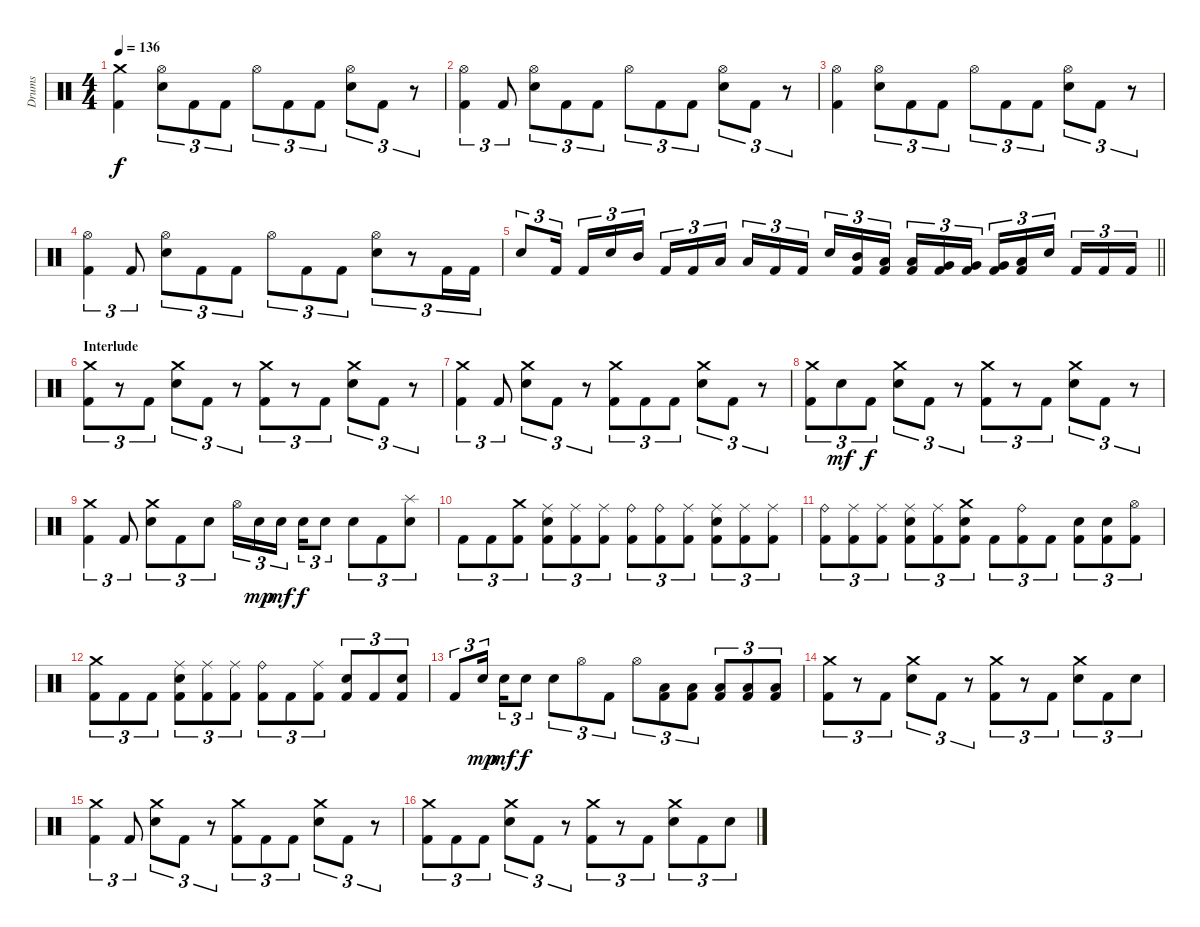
\track ("Drums" "Drums") {instrument percussion}
\staff {score}
\articulation defaults
\ts (4 4)
\tempo 136
\clef neutral
\ks c
("Crash medium (hit)" "Kick (hit) 2").4{dy f} ("Hi-Hat (open)" "Electric Snare (hit)").8{tu (3 2)} "Kick (hit) 2".8{tu (3 2)} "Kick (hit) 2".8{tu (3 2)} "Hi-Hat (open)".8{tu (3 2)} "Kick (hit) 2".8{tu (3 2)} "Kick (hit) 2".8{tu (3 2)} ("Hi-Hat (open)" "Electric Snare (hit)").8{tu (3 2)} "Kick (hit) 2".8{tu (3 2)} r.8{tu (3 2)} |
("Hi-Hat (open)" "Kick (hit) 2").4{tu (3 2)} "Kick (hit) 2".8{tu (3 2)} ("Hi-Hat (open)" "Electric Snare (hit)").8{tu (3 2)} "Kick (hit) 2".8{tu (3 2)} "Kick (hit) 2".8{tu (3 2)} "Hi-Hat (open)".8{tu (3 2)} "Kick (hit) 2".8{tu (3 2)} "Kick (hit) 2".8{tu (3 2)} ("Hi-Hat (open)" "Electric Snare (hit)").8{tu (3 2)} "Kick (hit) 2".8{tu (3 2)} r.8{tu (3 2)} |
("Hi-Hat (open)" "Kick (hit) 2").4 ("Hi-Hat (open)" "Electric Snare (hit)").8{tu (3 2)} "Kick (hit) 2".8{tu (3 2)} "Kick (hit) 2".8{tu (3 2)} "Hi-Hat (open)".8{tu (3 2)} "Kick (hit) 2".8{tu (3 2)} "Kick (hit) 2".8{tu (3 2)} ("Hi-Hat (open)" "Electric Snare (hit)").8{tu (3 2)} "Kick (hit) 2".8{tu (3 2)} r.8{tu (3 2)} |
("Hi-Hat (open)" "Kick (hit) 2").4{tu (3 2)} "Kick (hit) 2".8{tu (3 2)} ("Hi-Hat (open)" "Electric Snare (hit)").8{tu (3 2)} "Kick (hit) 2".8{tu (3 2)} "Kick (hit) 2".8{tu (3 2)} "Hi-Hat (open)".8{tu (3 2)} "Kick (hit) 2".8{tu (3 2)} "Kick (hit) 2".8{tu (3 2)} ("Hi-Hat (open)" "Electric Snare (hit)").8{tu (3 2)} r.8{tu (3 2)} "Kick (hit) 2".16{tu (3 2)} "Kick (hit) 2".16{tu (3 2)} |
\barLineRight lightlight "Electric Snare (hit)".8{tu (3 2)} "Kick (hit) 2".16{tu (3 2) beam splitsecondary} "Kick (hit) 2".16{tu (3 2)} "Electric Snare (hit)".16{tu (3 2)} "Mid Tom (hit)".16{tu (3 2)} "Kick (hit) 2".16{tu (3 2)} "Kick (hit) 2".16{tu (3 2)} "Low Tom (hit)".16{tu (3 2) beam splitsecondary} "Low Tom (hit)".16{tu (3 2)} "Kick (hit) 2".16{tu (3 2)} "Kick (hit) 2".16{tu (3 2)} "Electric Snare (hit)".16{tu (3 2)}
("Mid Tom (hit)" "Kick (hit) 2").16{tu (3 2)} ("Low Tom (hit)" "Kick (hit) 2").16{tu (3 2) beam splitsecondary} ("Low Tom (hit)" "Kick (hit) 2").16{tu (3 2)} ("Very Low Tom (hit)" "Kick (hit) 2").16{tu (3 2)} ("Very Low Tom (hit)" "Kick (hit) 2").16{tu (3 2)} ("Very Low Tom (hit)" "Kick (hit) 2").16{tu (3 2)} ("Low Floor Tom (hit)" "Kick (hit) 2").16{tu (3 2)} "Electric Snare (hit)".16{tu (3 2) beam splitsecondary} "Kick (hit) 2".16{tu (3 2)} "Kick (hit) 2".16{tu (3 2)} "Kick (hit) 2".16{tu (3 2)} |
\section ("" "Interlude")
("Crash medium (hit)" "Kick (hit) 2").8{tu (3 2)} r.8{tu (3 2)} "Kick (hit) 2".8{tu (3 2)} ("Crash medium (hit)" "Electric Snare (hit)").8{tu (3 2)} "Kick (hit) 2".8{tu (3 2)} r.8{tu (3 2)} ("Crash medium (hit)" "Kick (hit) 2").8{tu (3 2)} r.8{tu (3 2)} "Kick (hit) 2".8{tu (3 2)} ("Crash medium (hit)" "Electric Snare (hit)").8{tu (3 2)} "Kick (hit) 2".8{tu (3 2)} r.8{tu (3 2)} |
("Crash medium (hit)" "Kick (hit) 2").4{tu (3 2)} "Kick (hit) 2".8{tu (3 2)} ("Crash medium (hit)" "Electric Snare (hit)").8{tu (3 2)} "Kick (hit) 2".8{tu (3 2)} r.8{tu (3 2)} ("Crash medium (hit)" "Kick (hit) 2").8{tu (3 2)} "Kick (hit) 2".8{tu (3 2)} "Kick (hit) 2".8{tu (3 2)} ("Crash medium (hit)" "Electric Snare (hit)").8{tu (3 2)} "Kick (hit) 2".8{tu (3 2)} r.8{tu (3 2)} |
("Crash medium (hit)" "Kick (hit) 2").8{tu (3 2)} "Electric Snare (hit)".8{tu (3 2) dy mf} "Kick (hit) 2".8{tu (3 2) dy f} ("Crash medium (hit)" "Electric Snare (hit)").8{tu (3 2)} "Kick (hit) 2".8{tu (3 2)} r.8{tu (3 2)} ("Crash medium (hit)" "Kick (hit) 2").8{tu (3 2)} r.8{tu (3 2)} "Kick (hit) 2".8{tu (3 2)} ("Crash medium (hit)" "Electric Snare (hit)").8{tu (3 2)} "Kick (hit) 2".8{tu (3 2)} r.8{tu (3 2)} |
("Crash medium (hit)" "Kick (hit) 2").4{tu (3 2)} "Kick (hit) 2".8{tu (3 2)} ("Crash medium (hit)" "Electric Snare (hit)").8{tu (3 2)} "Kick (hit) 2".8{tu (3 2)} "Electric Snare (hit)".8{tu (3 2)} "Hi-Hat (open)".16{tu (3 2)} "Electric Snare (hit)".16{tu (3 2) dy mp} "Electric Snare (hit)".16{tu (3 2) dy mf beam splitsecondary} "Electric Snare (hit)".16{tu (3 2) dy f} "Electric Snare (hit)".8{tu (3 2)} "Electric Snare (hit)".8{tu (3 2)} "Kick (hit) 2".8{tu (3 2)} ("Splash (hit)" "Electric Snare (hit)").8{tu (3 2)} |
"Kick (hit) 2".8{tu (3 2)} "Kick (hit) 2".8{tu (3 2)} ("Crash medium (hit)" "Kick (hit) 2").8{tu (3 2)} ("Ride (middle)" "Electric Snare (hit)" "Kick (hit) 2").8{tu (3 2)} ("Ride (middle)" "Kick (hit) 2").8{tu (3 2)} ("Ride (middle)" "Kick (hit) 2").8{tu (3 2)} ("Ride (bell)" "Kick (hit) 2").8{tu (3 2)} ("Ride (bell)" "Kick (hit) 2").8{tu (3 2)} ("Ride (middle)" "Kick (hit) 2").8{tu (3 2)} ("Ride (middle)" "Electric Snare (hit)" "Kick (hit) 2").8{tu (3 2)} ("Ride (middle)" "Kick (hit) 2").8{tu (3 2)} ("Ride (middle)" "Kick (hit) 2").8{tu (3 2)} |
("Ride (bell)" "Kick (hit) 2").8{tu (3 2)} ("Ride (middle)" "Kick (hit) 2").8{tu (3 2)} ("Ride (middle)" "Kick (hit) 2").8{tu (3 2)} ("Ride (middle)" "Electric Snare (hit)" "Kick (hit) 2").8{tu (3 2)} ("Ride (middle)" "Kick (hit) 2").8{tu (3 2)} ("Crash medium (hit)" "Electric Snare (hit)" "Kick (hit) 2").8{tu (3 2)} "Kick (hit) 2".8{tu (3 2)} ("Ride (bell)" "Kick (hit) 2").8{tu (3 2)} "Kick (hit) 2".8{tu (3 2)} ("Electric Snare (hit)" "Kick (hit) 2").8{tu (3 2)} ("Electric Snare (hit)" "Kick (hit) 2").8{tu (3 2)} ("Hi-Hat (open)" "Kick (hit) 2").8{tu (3 2)} |
("Crash medium (hit)" "Kick (hit) 2").8{tu (3 2)} "Kick (hit) 2".8{tu (3 2)} "Kick (hit) 2".8{tu (3 2)} ("Ride (middle)" "Electric Snare (hit)" "Kick (hit) 2").8{tu (3 2)} ("Ride (middle)" "Kick (hit) 2").8{tu (3 2)} ("Ride (middle)" "Kick (hit) 2").8{tu (3 2)} ("Ride (bell)" "Kick (hit) 2").8{tu (3 2)} "Kick (hit) 2".8{tu (3 2)} ("Ride (middle)" "Kick (hit) 2").8{tu (3 2)} ("Electric Snare (hit)" "Kick (hit) 2").8{tu (3 2)} "Kick (hit) 2".8{tu (3 2)} ("Electric Snare (hit)" "Kick (hit) 2").8{tu (3 2)} |
"Kick (hit) 2".8{tu (3 2)} "Electric Snare (hit)".16{tu (3 2) dy mp beam splitsecondary} "Electric Snare (hit)".16{tu (3 2) dy mf} "Electric Snare (hit)".8{tu (3 2) dy f} "Electric Snare (hit)".8{tu (3 2)} "Hi-Hat (open)".8{tu (3 2)} "Kick (hit) 2".8{tu (3 2)} "Hi-Hat (open)".8{tu (3 2)} ("Low Tom (hit)" "Kick (hit) 2").8{tu (3 2)} ("Low Tom (hit)" "Kick (hit) 2").8{tu (3 2)} ("Low Floor Tom (hit)" "Kick (hit) 2").8{tu (3 2)} ("Low Floor Tom (hit)" "Kick (hit) 2").8{tu (3 2)} ("Low Floor Tom (hit)" "Kick (hit) 2").8{tu (3 2)} |
("Crash medium (hit)" "Kick (hit) 2").8{tu (3 2)} r.8{tu (3 2)} "Kick (hit) 2".8{tu (3 2)} ("Crash medium (hit)" "Electric Snare (hit)").8{tu (3 2)} "Kick (hit) 2".8{tu (3 2)} r.8{tu (3 2)} ("Crash medium (hit)" "Kick (hit) 2").8{tu (3 2)} r.8{tu (3 2)} "Kick (hit) 2".8{tu (3 2)} ("Crash medium (hit)" "Electric Snare (hit)").8{tu (3 2)} "Kick (hit) 2".8{tu (3 2)} "Electric Snare (hit)".8{tu (3 2)} |
("Crash medium (hit)" "Kick (hit) 2").4{tu (3 2)} "Kick (hit) 2".8{tu (3 2)} ("Crash medium (hit)" "Electric Snare (hit)").8{tu (3 2)} "Kick (hit) 2".8{tu (3 2)} r.8{tu (3 2)} ("Crash medium (hit)" "Kick (hit) 2").8{tu (3 2)} "Kick (hit) 2".8{tu (3 2)} "Kick (hit) 2".8{tu (3 2)} ("Crash medium (hit)" "Electric Snare (hit)").8{tu (3 2)} "Kick (hit) 2".8{tu (3 2)} r.8{tu (3 2)} |
("Crash medium (hit)" "Kick (hit) 2").8{tu (3 2)} "Kick (hit) 2".8{tu (3 2)} "Kick (hit) 2".8{tu (3 2)} ("Crash medium (hit)" "Electric Snare (hit)").8{tu (3 2)} "Kick (hit) 2".8{tu (3 2)} r.8{tu (3 2)} ("Crash medium (hit)" "Kick (hit) 2").8{tu (3 2)} r.8{tu (3 2)} "Kick (hit) 2".8{tu (3 2)} ("Crash medium (hit)" "Electric Snare (hit)").8{tu (3 2)} "Kick (hit) 2".8{tu (3 2)} "Electric Snare (hit)".8{tu (3 2)}
